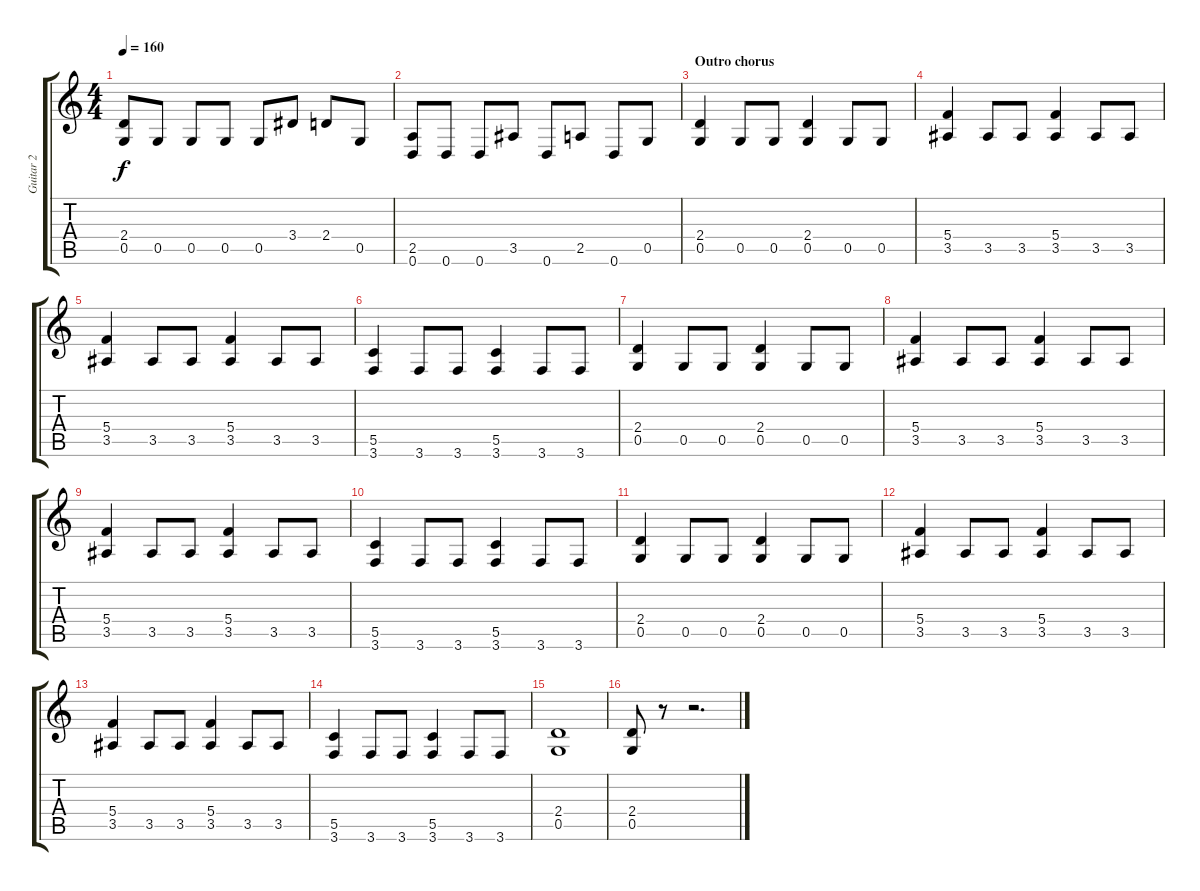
\track ("Guitar 2" "Guitar 2") {instrument distortionguitar}
\staff {score tabs}
\tuning (D4 A3 F3 C3 G2 D2) {hide}
\ts (4 4)
\tempo 160
\clef g2
\ks c
(2.4 0.5).8{dy f} 0.5.8 0.5.8 0.5.8 0.5.8 3.4.8 2.4.8 0.5.8 |
(2.5 0.6).8 0.6.8 0.6.8 3.5.8 0.6.8 2.5.8 0.6.8 0.5.8 |
\section ("" "Outro chorus")
(2.4 0.5).4 0.5.8 0.5.8 (2.4 0.5).4 0.5.8 0.5.8 |
(5.4 3.5).4 3.5.8 3.5.8 (5.4 3.5).4 3.5.8 3.5.8 |
(5.4 3.5).4 3.5.8 3.5.8 (5.4 3.5).4 3.5.8 3.5.8 |
(5.5 3.6).4 3.6.8 3.6.8 (5.5 3.6).4 3.6.8 3.6.8 |
(2.4 0.5).4 0.5.8 0.5.8 (2.4 0.5).4 0.5.8 0.5.8 |
(5.4 3.5).4 3.5.8 3.5.8 (5.4 3.5).4 3.5.8 3.5.8 |
(5.4 3.5).4 3.5.8 3.5.8 (5.4 3.5).4 3.5.8 3.5.8 |
(5.5 3.6).4 3.6.8 3.6.8 (5.5 3.6).4 3.6.8 3.6.8 |
(2.4 0.5).4 0.5.8 0.5.8 (2.4 0.5).4 0.5.8 0.5.8 |
(5.4 3.5).4 3.5.8 3.5.8 (5.4 3.5).4 3.5.8 3.5.8 |
(5.4 3.5).4 3.5.8 3.5.8 (5.4 3.5).4 3.5.8 3.5.8 |
(5.5 3.6).4 3.6.8 3.6.8 (5.5 3.6).4 3.6.8 3.6.8 |
(2.4 0.5).1 |
(2.4 0.5).8 r.8 r.2{d}
